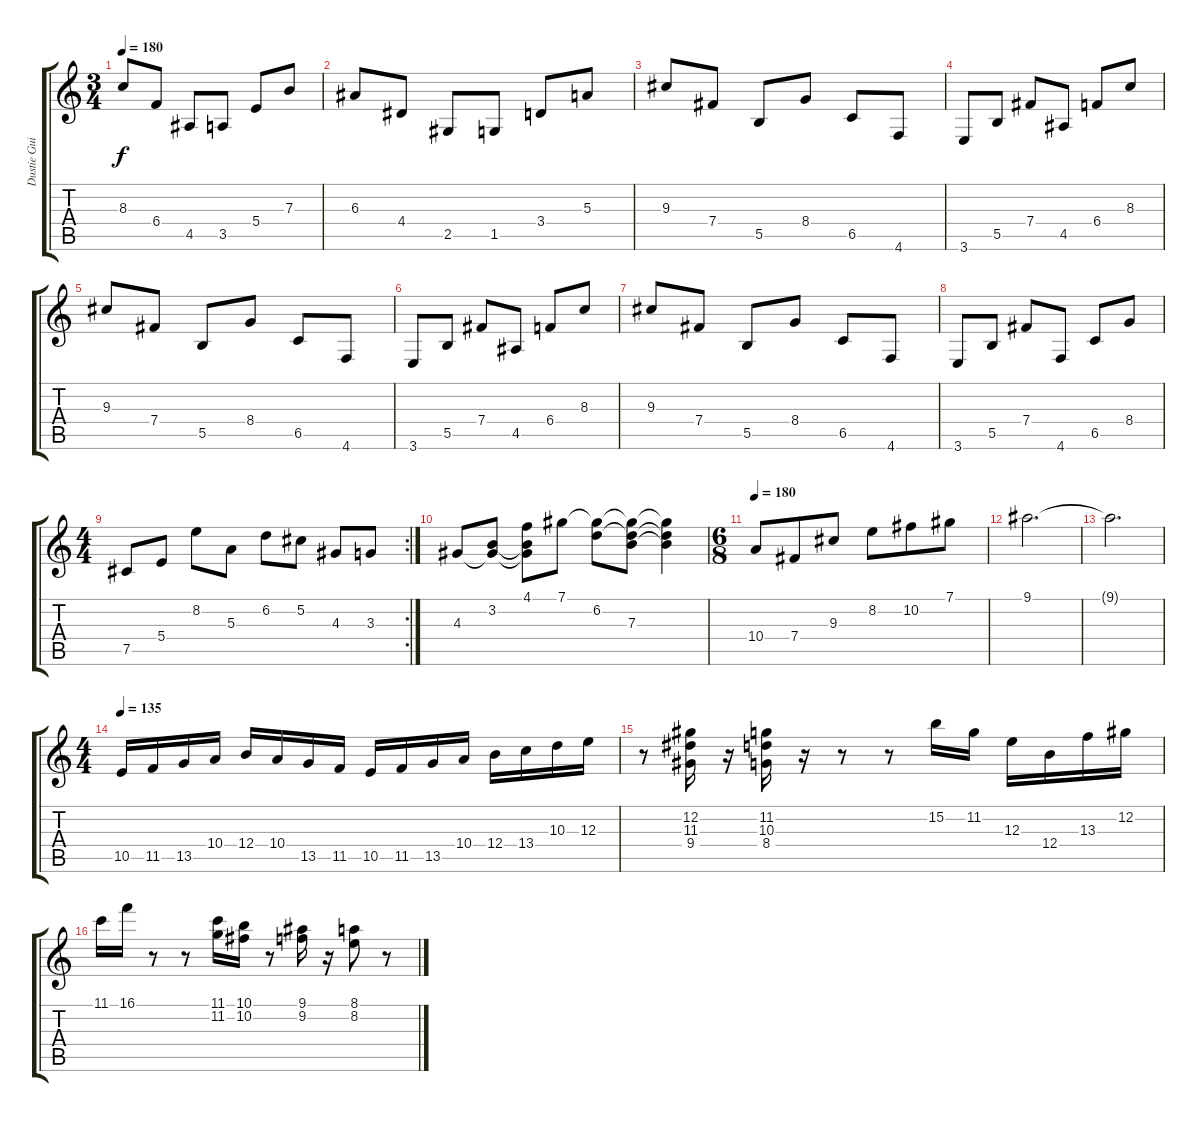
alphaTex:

\track ("Dustie Guitar" "Dustie Gui") {instrument distortionguitar}
\staff {score tabs}
\tuning (Db4 Ab3 E3 B2 Gb2 Db2) {hide}
\ts (3 4)
\tempo 180
\clef g2
\ks c
8.3.8{dy f} 6.4.8 4.5.8 3.5.8 5.4.8 7.3.8 |
6.3.8 4.4.8 2.5.8 1.5.8 3.4.8 5.3.8 |
9.3.8 7.4.8 5.5.8 8.4.8 6.5.8 4.6.8 |
3.6.8 5.5.8 7.4.8 4.5.8 6.4.8 8.3.8 |
9.3.8 7.4.8 5.5.8 8.4.8 6.5.8 4.6.8 |
3.6.8 5.5.8 7.4.8 4.5.8 6.4.8 8.3.8 |
9.3.8 7.4.8 5.5.8 8.4.8 6.5.8 4.6.8 |
3.6.8 5.5.8 7.4.8 4.6.8 6.5.8 8.4.8 |
\rc 2
\ts (4 4)
7.5.8 5.4.8 8.2.8 5.3.8 6.2.8 5.2.8 4.3.8 3.3.8 |
4.3.8 (3.2 4.3{t}).8 (4.1 3.2{t} 4.3{t}).8 7.1.8 (7.1{t} 6.2).8 (7.1{t} 6.2{t} 7.3).8 (7.1{t} 6.2{t} 7.3{t}).4 |
\ts (6 8)
\tempo 180
10.4.8 7.4.8 9.3.8 8.2.8 10.2.8 7.1.8 |
9.1.2{d} |
9.1{t}.2{d} |
\ts (4 4)
\tempo 135
10.5.16 11.5.16 13.5.16 10.4.16 12.4.16 10.4.16 13.5.16 11.5.16 10.5.16 11.5.16 13.5.16 10.4.16 12.4.16 13.4.16 10.3.16 12.3.16 |
r.8 (12.2 11.3 9.4).16 r.16 (11.2 10.3 8.4).16 r.16 r.8 r.8 15.2.16 11.2.16 12.3.16 12.4.16 13.3.16 12.2.16 |
11.1.16 16.1.16 r.8 r.8 (11.1 11.2).16 (10.1 10.2).16 r.8 (9.1 9.2).16 r.16 (8.1 8.2).8 r.8
